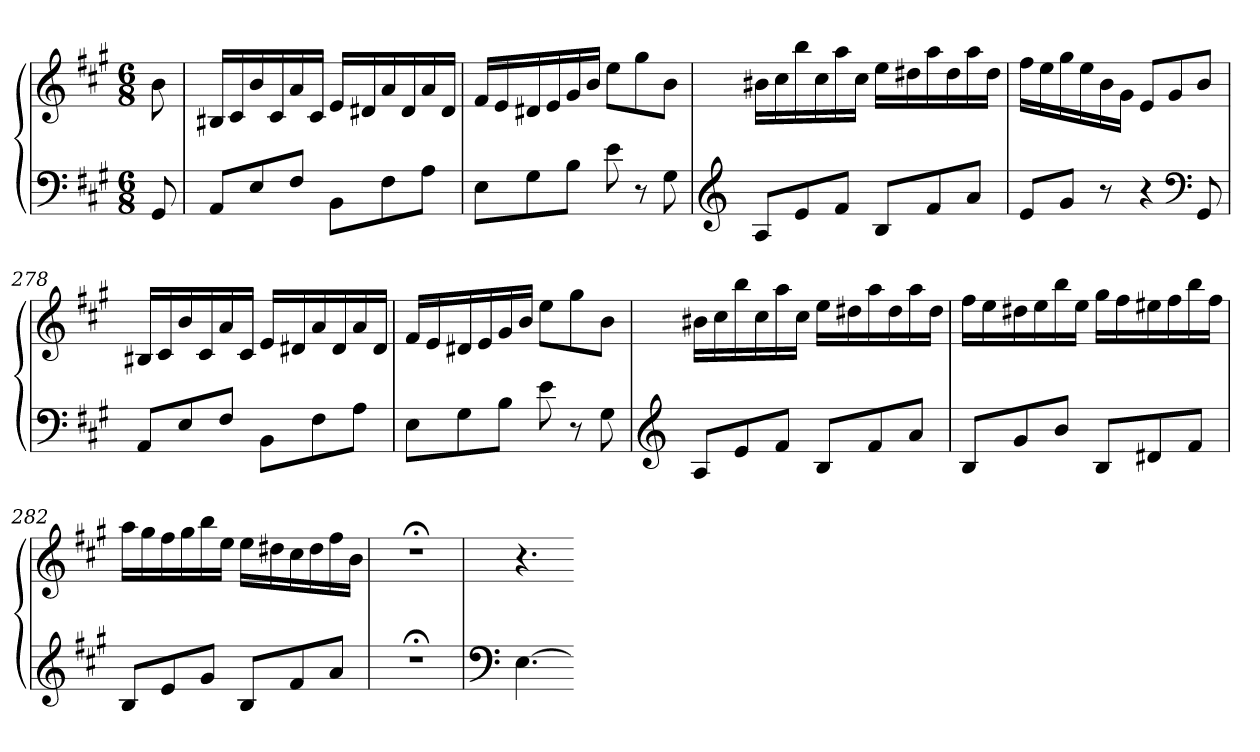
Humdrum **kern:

**kern	**kern
*part1	*part1
*staff2	*staff1
*clefF4	*clefG2
*k[f#c#g#]	*k[f#c#g#]
*A:	*A:
*M6/8	*M6/8
=	=
8GG#	8b
=274	=274
8AAL	16B#XLL
.	16c#
8E	16b
.	16c#
8F#J	16a
.	16c#JJ
8BBL	16eLL
.	16d#X
8F#	16a
.	16d#
8AJ	16a
.	16d#JJ
=275	=275
8EL	16f#LL
.	16e
8G#	16d#X
.	16e
8BJ	16g#
.	16bJJ
8e	8eeL
8r	8gg#
8G#	8bJ
=276	=276
*clefG2	*
8AL	16b#XLL
.	16cc#
8e	16bb
.	16cc#
8f#J	16aa
.	16cc#JJ
8BL	16eeLL
.	16dd#X
8f#	16aa
.	16dd#
8aJ	16aa
.	16dd#JJ
=277	=277
8eL	16ff#LL
.	16ee
8g#J	16gg#
.	16ee
8r	16b
.	16g#JJ
4r	8eL
.	8g#
*clefF4	*
8GG#	8bJ
=278	=278
8AAL	16B#XLL
.	16c#
8E	16b
.	16c#
8F#J	16a
.	16c#JJ
8BBL	16eLL
.	16d#X
8F#	16a
.	16d#
8AJ	16a
.	16d#JJ
=279	=279
8EL	16f#LL
.	16e
8G#	16d#X
.	16e
8BJ	16g#
.	16bJJ
8e	8eeL
8r	8gg#
8G#	8bJ
=280	=280
*clefG2	*
8AL	16b#XLL
.	16cc#
8e	16bb
.	16cc#
8f#J	16aa
.	16cc#JJ
8BL	16eeLL
.	16dd#X
8f#	16aa
.	16dd#
8aJ	16aa
.	16dd#JJ
=281	=281
8BL	16ff#LL
.	16ee
8g#	16dd#X
.	16ee
8bJ	16bb
.	16eeJJ
8BL	16gg#LL
.	16ff#
8d#X	16ee#X
.	16ff#
8f#J	16bb
.	16ff#JJ
=282	=282
8BL	16aaLL
.	16gg#
8e	16ff#
.	16gg#
8g#J	16bb
.	16eeJJ
8BL	16eeLL
.	16dd#X
8f#	16cc#
.	16dd#
8aJ	16ff#
.	16bJJ
=283	=283
2.r;<	2.r;<
=284	=284
*clefF4	*
[4.E	4.r
=-	=-
*-	*-
